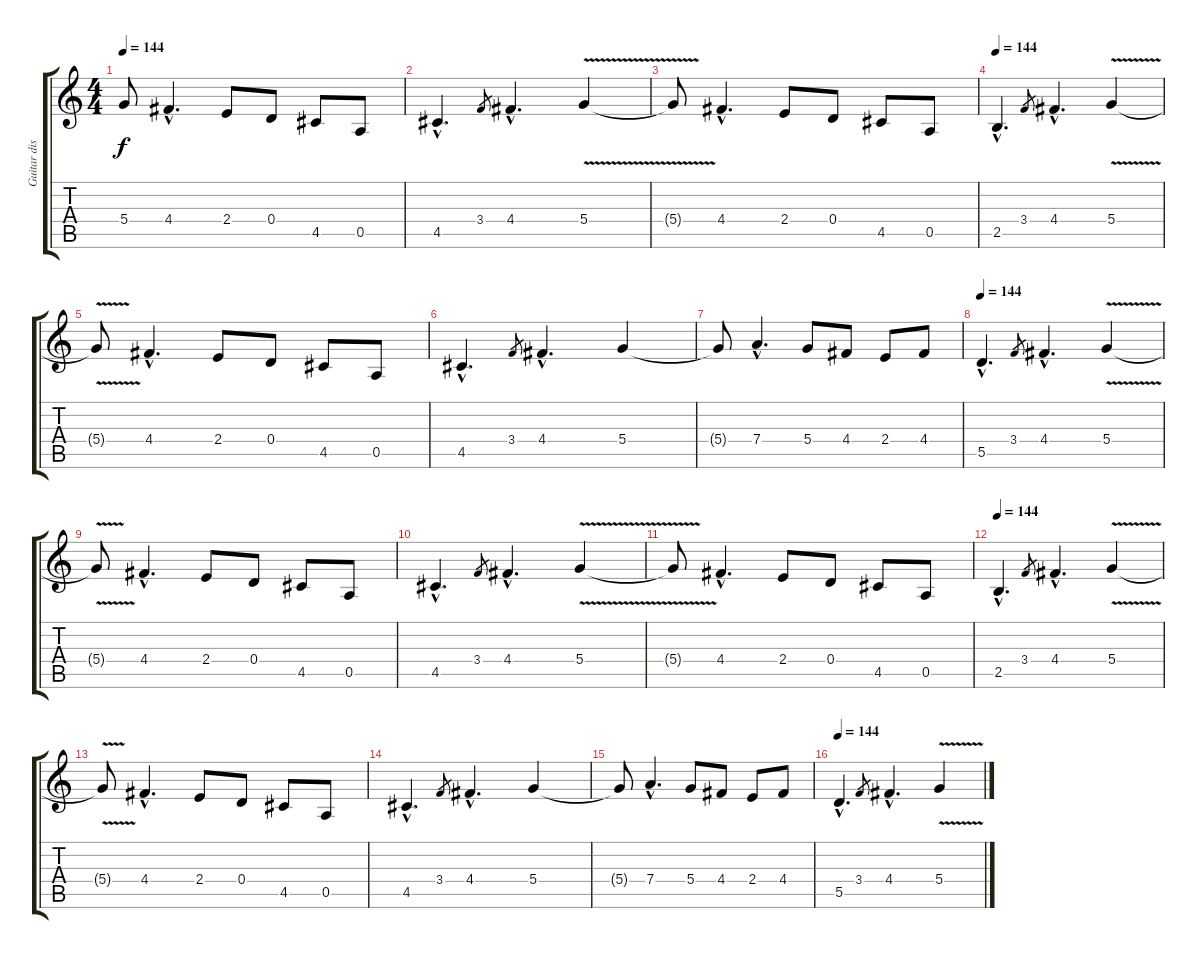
\track ("Guitar distortion 3" "Guitar dis") {instrument distortionguitar}
\staff {score tabs}
\tuning (E4 B3 G3 D3 A2 E2) {hide}
\ts (4 4)
\tempo 144
\clef g2
\ks c
5.4{t}.8{dy f} 4.4{hac}.4{d} 2.4.8 0.4.8 4.5.8 0.5.8 |
4.5{hac}.4{d} 3.4.8{gr} 4.4{hac}.4{d} 5.4{v}.4 |
5.4{t}.8 4.4{hac}.4{d} 2.4.8 0.4.8 4.5.8 0.5.8 |
\tempo 144
2.5{hac}.4{d} 3.4.8{gr} 4.4{hac}.4{d} 5.4{v}.4 |
5.4{t}.8 4.4{hac}.4{d} 2.4.8 0.4.8 4.5.8 0.5.8 |
4.5{hac}.4{d} 3.4.8{gr} 4.4{hac}.4{d} 5.4.4 |
5.4{t}.8 7.4{hac}.4{d} 5.4.8 4.4.8 2.4.8 4.4.8 |
\tempo 144
5.5{hac}.4{d} 3.4.8{gr} 4.4{hac}.4{d} 5.4{v}.4 |
5.4{t}.8 4.4{hac}.4{d} 2.4.8 0.4.8 4.5.8 0.5.8 |
4.5{hac}.4{d} 3.4.8{gr} 4.4{hac}.4{d} 5.4{v}.4 |
5.4{t}.8 4.4{hac}.4{d} 2.4.8 0.4.8 4.5.8 0.5.8 |
\tempo 144
2.5{hac}.4{d} 3.4.8{gr} 4.4{hac}.4{d} 5.4{v}.4 |
5.4{t}.8 4.4{hac}.4{d} 2.4.8 0.4.8 4.5.8 0.5.8 |
4.5{hac}.4{d} 3.4.8{gr} 4.4{hac}.4{d} 5.4.4 |
5.4{t}.8 7.4{hac}.4{d} 5.4.8 4.4.8 2.4.8 4.4.8 |
\tempo 144
5.5{hac}.4{d} 3.4.8{gr} 4.4{hac}.4{d} 5.4{v}.4
